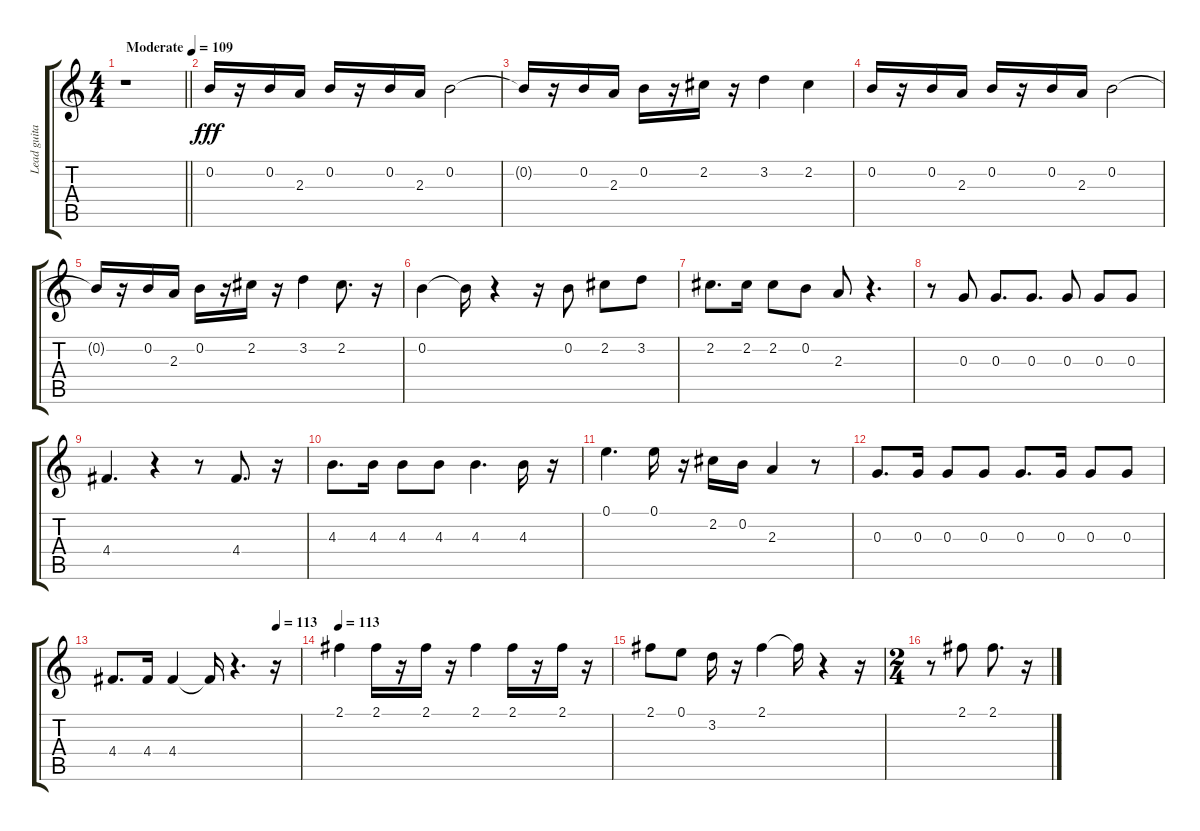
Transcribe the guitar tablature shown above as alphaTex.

\track ("Lead guitar" "Lead guita") {instrument electricguitarjazz}
\staff {score tabs}
\tuning (E4 B3 G3 D3 A2 E2) {hide}
\ts (4 4)
\tempo (109 "Moderate")
\clef g2
\barLineRight lightlight
\ks c
r.1{dy fff instrument electricguitarjazz} |
0.2.16 r.16 0.2.16 2.3.16 0.2.16 r.16 0.2.16 2.3.16 0.2.2 |
0.2{t}.16 r.16 0.2.16 2.3.16 0.2.16 r.16 2.2.16 r.16 3.2.4 2.2.4 |
0.2.16 r.16 0.2.16 2.3.16 0.2.16 r.16 0.2.16 2.3.16 0.2.2 |
0.2{t}.16 r.16 0.2.16 2.3.16 0.2.16 r.16 2.2.16 r.16 3.2.4 2.2.8{d} r.16 |
0.2.4 0.2{t}.16 r.4 r.16 0.2.8 2.2.8 3.2.8 |
2.2.8{d} 2.2.16 2.2.8 0.2.8 2.3.8 r.4{d} |
r.8 0.3.8 0.3.8{d} 0.3.8{d} 0.3.8 0.3.8 0.3.8 |
4.4.4{d} r.4 r.8 4.4.8{d} r.16 |
4.3.8{d} 4.3.16 4.3.8 4.3.8 4.3.4{d} 4.3.16 r.16 |
0.1.4{d} 0.1.16 r.16 2.2.16 0.2.16 2.3.4 r.8 |
0.3.8{d} 0.3.16 0.3.8 0.3.8 0.3.8{d} 0.3.16 0.3.8 0.3.8 |
\tempo (113 0.875)
4.4.8{d} 4.4.16 4.4.4 4.4{t}.16 r.4{d} r.16 |
\tempo 113
2.1.4 2.1.16 r.16 2.1.16 r.16 2.1.4 2.1.16 r.16 2.1.16 r.16 |
2.1.8 0.1.8 3.2.16 r.16 2.1.4 2.1{t}.16 r.4 r.16 |
\ts (2 4)
r.8 2.1.8 2.1.8{d} r.16
